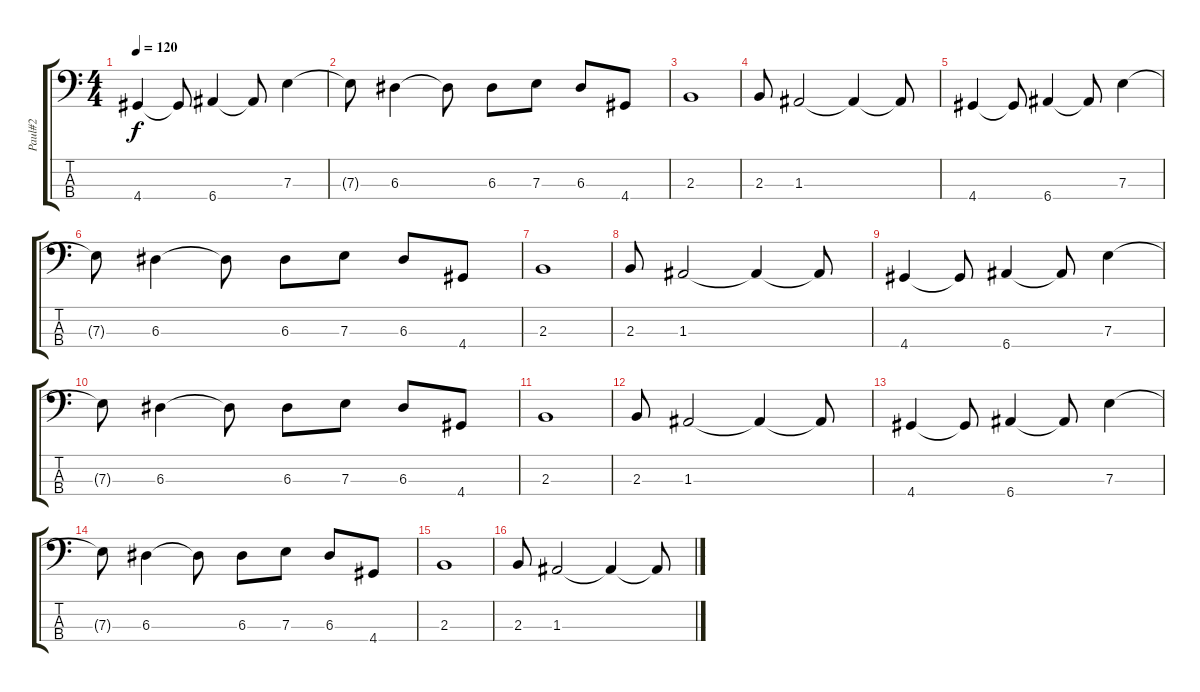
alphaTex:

\track ("Paul#2" "Paul#2") {instrument acousticbass}
\staff {score tabs}
\tuning (G2 D2 A1 E1) {hide}
\ts (4 4)
\tempo 120
\clef f4
\ks c
4.4.4{dy f instrument acousticbass} 4.4{t}.8 6.4.4 6.4{t}.8 7.3.4 |
7.3{t}.8 6.3.4 6.3{t}.8 6.3.8 7.3.8 6.3.8 4.4.8 |
2.3.1 |
2.3.8 1.3.2 1.3{t}.4 1.3{t}.8 |
4.4.4 4.4{t}.8 6.4.4 6.4{t}.8 7.3.4 |
7.3{t}.8 6.3.4 6.3{t}.8 6.3.8 7.3.8 6.3.8 4.4.8 |
2.3.1 |
2.3.8 1.3.2 1.3{t}.4 1.3{t}.8 |
4.4.4 4.4{t}.8 6.4.4 6.4{t}.8 7.3.4 |
7.3{t}.8 6.3.4 6.3{t}.8 6.3.8 7.3.8 6.3.8 4.4.8 |
2.3.1 |
2.3.8 1.3.2 1.3{t}.4 1.3{t}.8 |
4.4.4 4.4{t}.8 6.4.4 6.4{t}.8 7.3.4 |
7.3{t}.8 6.3.4 6.3{t}.8 6.3.8 7.3.8 6.3.8 4.4.8 |
2.3.1 |
2.3.8 1.3.2 1.3{t}.4 1.3{t}.8
